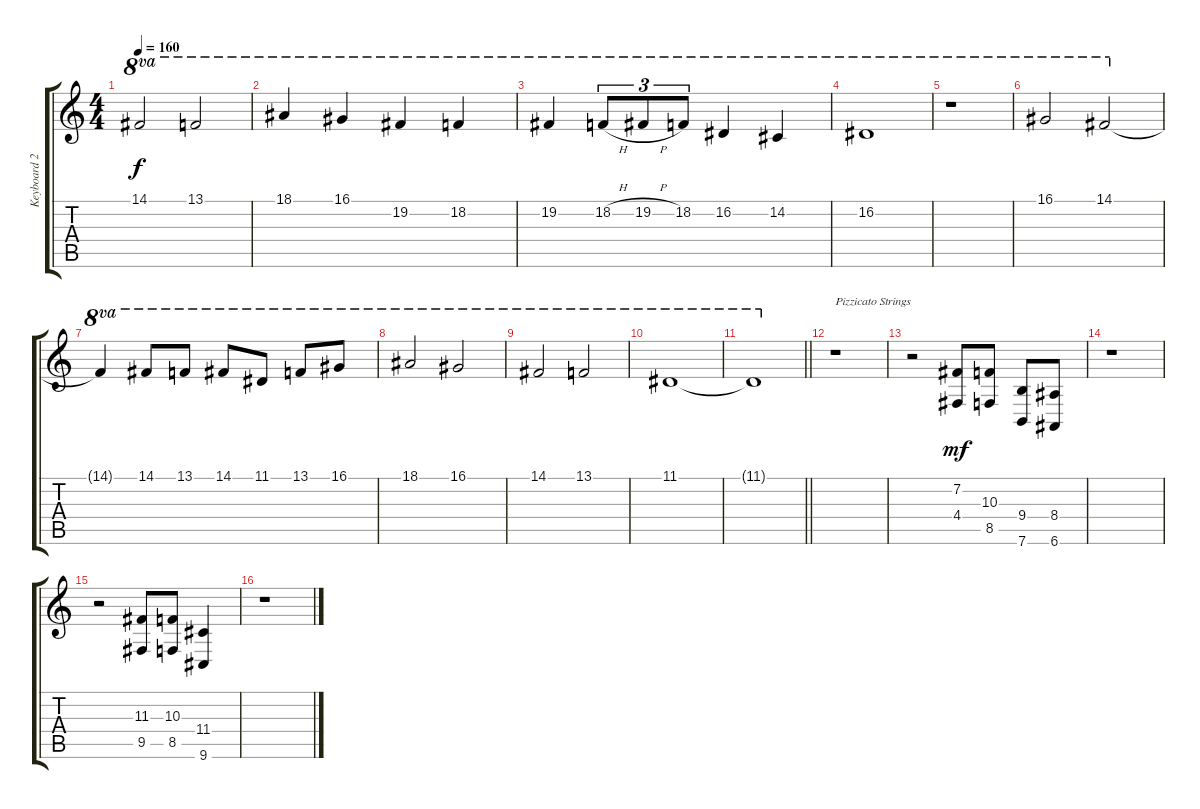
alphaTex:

\track ("Keyboard 2" "Keyboard 2") {instrument stringensemble1}
\staff {score tabs}
\tuning (E4 B3 G3 D3 A2 E2) {hide}
\ts (4 4)
\tempo 160
\clef g2
\ks c
14.1.2{ot 8va dy f} 13.1.2{ot 8va} |
18.1.4{ot 8va} 16.1.4{ot 8va} 19.2.4{ot 8va} 18.2.4{ot 8va} |
19.2.4{ot 8va} 18.2{h}.8{tu (3 2) ot 8va} 19.2{h}.8{tu (3 2) ot 8va} 18.2.8{tu (3 2) ot 8va} 16.2.4{ot 8va} 14.2.4{ot 8va} |
16.2.1{ot 8va} |
r.1{ot 8va} |
16.1.2{ot 8va} 14.1.2{ot 8va} |
14.1{t}.4{ot 8va} 14.1.8{ot 8va} 13.1.8{ot 8va} 14.1.8{ot 8va} 11.1.8{ot 8va} 13.1.8{ot 8va} 16.1.8{ot 8va} |
18.1.2{ot 8va} 16.1.2{ot 8va} |
14.1.2{ot 8va} 13.1.2{ot 8va} |
11.1.1{ot 8va} |
\barLineRight lightlight
11.1{t}.1{ot 8va} |
r.1{txt "Pizzicato Strings" instrument pizzicatostrings} |
r.2 (7.2 4.4).8{dy mf} (10.3 8.5).8 (9.4 7.6).8 (8.4 6.6).8 |
r.1 |
r.2 (11.3 9.5).8 (10.3 8.5).8 (11.4 9.6).4 |
r.1
